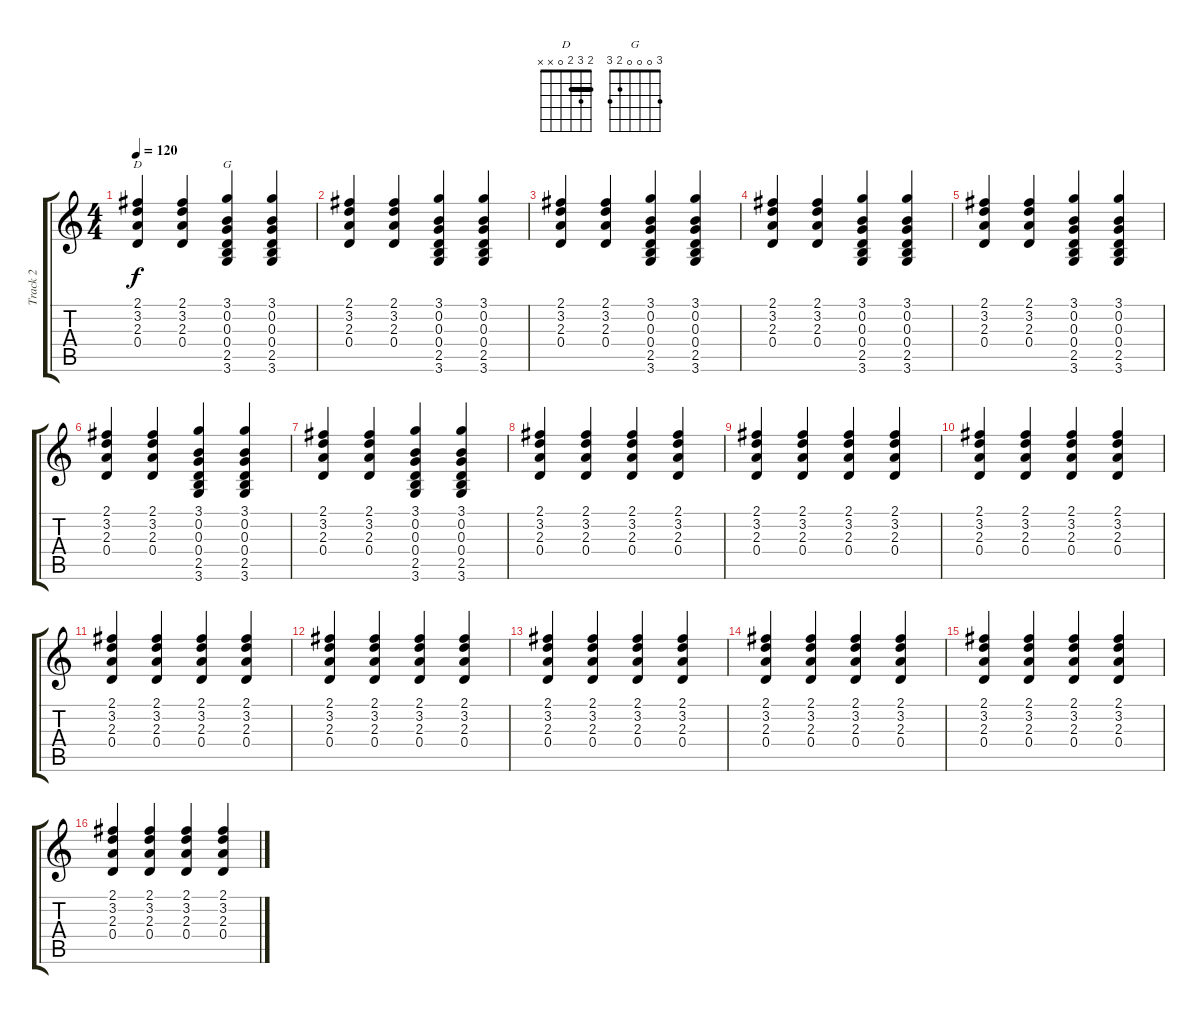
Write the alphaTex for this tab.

\track ("Track 2" "Track 2") {instrument acousticguitarsteel}
\staff {score tabs}
\tuning (E4 B3 G3 D3 A2 E2) {hide}
\chord ("D" 2 3 2 0 x x) {barre 2}
\chord ("G" 3 0 0 0 2 3)
\ts (4 4)
\tempo 120
\clef g2
\ks c
(2.1 3.2 2.3 0.4).4{ch "D" dy f} (2.1 3.2 2.3 0.4).4 (3.1 0.2 0.3 0.4 2.5 3.6).4{ch "G"} (3.1 0.2 0.3 0.4 2.5 3.6).4 |
(2.1 3.2 2.3 0.4).4 (2.1 3.2 2.3 0.4).4 (3.1 0.2 0.3 0.4 2.5 3.6).4 (3.1 0.2 0.3 0.4 2.5 3.6).4 |
(2.1 3.2 2.3 0.4).4 (2.1 3.2 2.3 0.4).4 (3.1 0.2 0.3 0.4 2.5 3.6).4 (3.1 0.2 0.3 0.4 2.5 3.6).4 |
(2.1 3.2 2.3 0.4).4 (2.1 3.2 2.3 0.4).4 (3.1 0.2 0.3 0.4 2.5 3.6).4 (3.1 0.2 0.3 0.4 2.5 3.6).4 |
(2.1 3.2 2.3 0.4).4 (2.1 3.2 2.3 0.4).4 (3.1 0.2 0.3 0.4 2.5 3.6).4 (3.1 0.2 0.3 0.4 2.5 3.6).4 |
(2.1 3.2 2.3 0.4).4 (2.1 3.2 2.3 0.4).4 (3.1 0.2 0.3 0.4 2.5 3.6).4 (3.1 0.2 0.3 0.4 2.5 3.6).4 |
(2.1 3.2 2.3 0.4).4 (2.1 3.2 2.3 0.4).4 (3.1 0.2 0.3 0.4 2.5 3.6).4 (3.1 0.2 0.3 0.4 2.5 3.6).4 |
(2.1 3.2 2.3 0.4).4 (2.1 3.2 2.3 0.4).4 (2.1 3.2 2.3 0.4).4 (2.1 3.2 2.3 0.4).4 |
(2.1 3.2 2.3 0.4).4 (2.1 3.2 2.3 0.4).4 (2.1 3.2 2.3 0.4).4 (2.1 3.2 2.3 0.4).4 |
(2.1 3.2 2.3 0.4).4 (2.1 3.2 2.3 0.4).4 (2.1 3.2 2.3 0.4).4 (2.1 3.2 2.3 0.4).4 |
(2.1 3.2 2.3 0.4).4 (2.1 3.2 2.3 0.4).4 (2.1 3.2 2.3 0.4).4 (2.1 3.2 2.3 0.4).4 |
(2.1 3.2 2.3 0.4).4 (2.1 3.2 2.3 0.4).4 (2.1 3.2 2.3 0.4).4 (2.1 3.2 2.3 0.4).4 |
(2.1 3.2 2.3 0.4).4 (2.1 3.2 2.3 0.4).4 (2.1 3.2 2.3 0.4).4 (2.1 3.2 2.3 0.4).4 |
(2.1 3.2 2.3 0.4).4 (2.1 3.2 2.3 0.4).4 (2.1 3.2 2.3 0.4).4 (2.1 3.2 2.3 0.4).4 |
(2.1 3.2 2.3 0.4).4 (2.1 3.2 2.3 0.4).4 (2.1 3.2 2.3 0.4).4 (2.1 3.2 2.3 0.4).4 |
(2.1 3.2 2.3 0.4).4 (2.1 3.2 2.3 0.4).4 (2.1 3.2 2.3 0.4).4 (2.1 3.2 2.3 0.4).4
